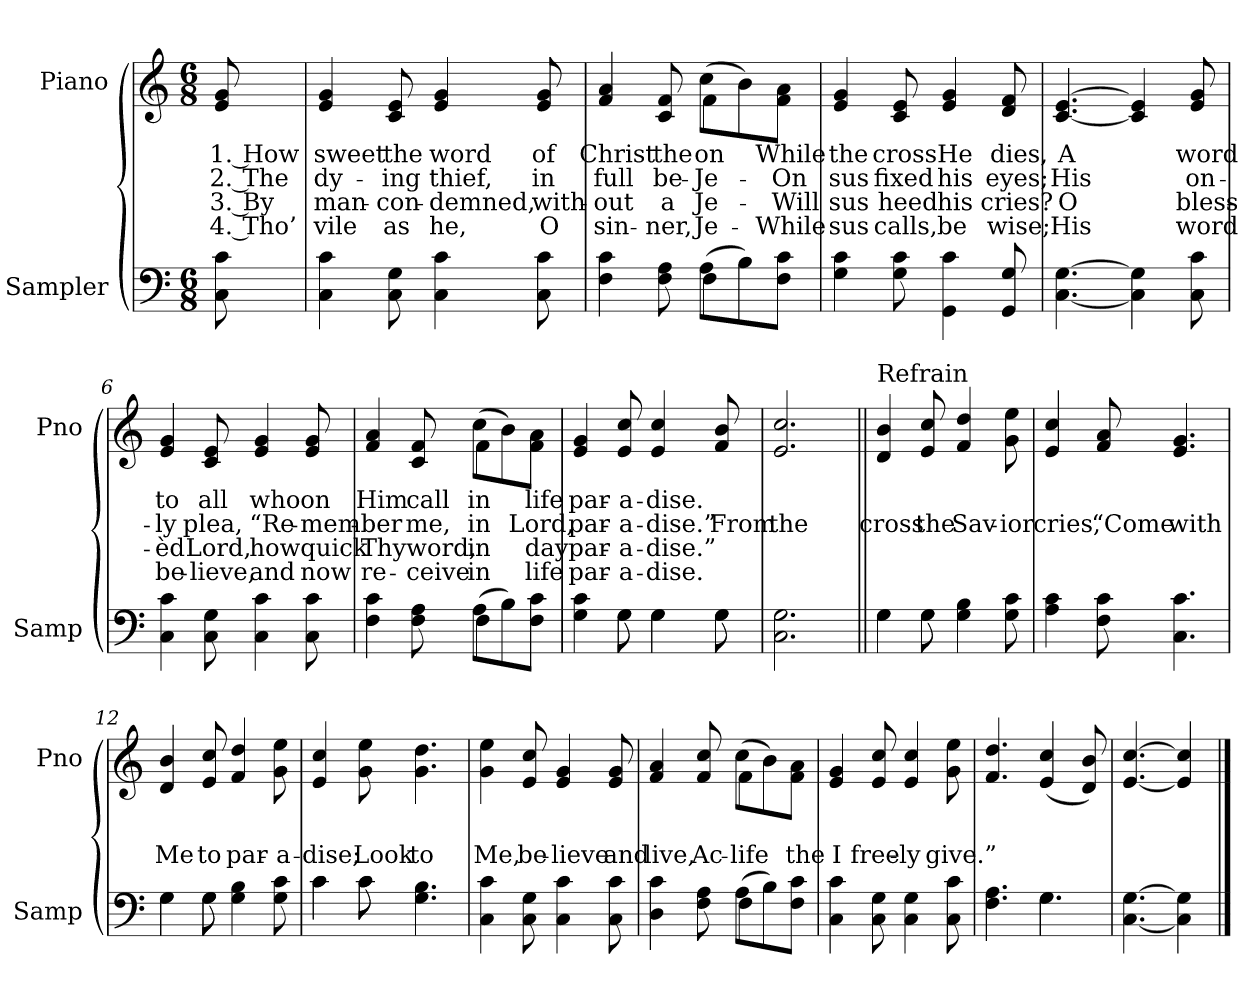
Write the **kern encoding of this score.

**kern	**kern	**text	**text	**text	**text
*part2	*part1	*part1	*part1	*part1	*part1
*staff2	*staff1	*staff1	*staff1	*staff1	*staff1
*I"Sampler	*I"Piano	*	*	*	*
*I'Samp	*I'Pno	*	*	*	*
*clefF4	*clefG2	*	*	*	*
*M6/8	*M6/8	*	*	*	*
=1	=1	=1	=1	=1	=1
8C 8c	8e 8g	1. How	2. The	3. By	4. Tho’
=2	=2	=2	=2	=2	=2
4C 4c	4e 4g	sweet	dy-	man-	vile
8C 8G	8c 8e	the	-ing	-con-	as
4C 4c	4e 4g	word	thief,	-demned,	he,
8C 8c	8e 8g	of	in	with-	O
=3	=3	=3	=3	=3	=3
*^	*^	*	*	*	*
4F 4c	4.ryy	4f 4a	4.ryy	Christ	full	-out	sin-
8F 8A	.	8c 8f	.	the	be-	a	-ner,
(8A\L	4F	(8cc\L	4f	on	Je-	Je-	Je-
8B\)	.	8b\)	.	.	.	.	.
8F\ 8c\J	8ryy	8f\ 8a\J	8ryy	While	On	Will	While
*v	*v	*	*	*	*	*	*
*	*v	*v	*	*	*	*
=4	=4	=4	=4	=4	=4
4G 4c	4e 4g	the	-sus	-sus	-sus
8G 8c	8c 8e	cross	fixed	heed	calls,
4GG 4c	4e 4g	He	his	his	be
8GG 8G	8d 8f	dies,	eyes;	cries?	wise;
=5	=5	=5	=5	=5	=5
[4.C [4.G	[4.c [4.e	A	His	O	His
4C] 4G]	4c] 4e]	.	.	.	.
8C 8c	8e 8g	word	on-	bless-	word
=6	=6	=6	=6	=6	=6
4C 4c	4e 4g	to	-ly	-èd	be-
8C 8G	8c 8e	all	plea,	Lord,	-lieve,
4C 4c	4e 4g	who	“Re-	how	and
8C 8c	8e 8g	on	-mem-	quick	now
=7	=7	=7	=7	=7	=7
*^	*^	*	*	*	*
4F 4c	4.ryy	4f 4a	4.ryy	Him	-ber	Thy	re-
8F 8A	.	8c 8f	.	call	me,	word,	-ceive
(8A\L	4F	(8cc\L	4f	in	in	in	in
8B\)	.	8b\)	.	.	.	.	.
8F\ 8c\J	8ryy	8f\ 8a\J	8ryy	life	Lord,	-day	life
*	*	*v	*v	*	*	*	*
=8	=8	=8	=8	=8	=8	=8
4G 4c	4ryy	4e 4g	par-	par-	par-	par-
8G\	8G	8e 8cc	-a-	-a-	-a-	-a-
4G\	4G	4e 4cc	-dise.	-dise.”	-dise.”	-dise.
8G\	8G	8f 8b	.	From	.	.
*v	*v	*	*	*	*	*
=9	=9	=9	=9	=9	=9
2.C 2.G	2.e 2.cc	.	the	.	.
=10||	=10||	=10||	=10||	=10||	=10||
*^	*	*	*	*	*
!	!	!LO:TX:t=Refrain	!	!	!	!
4G\	4G	4d 4b	.	cross	.	.
8G\	8G	8e 8cc	.	the	.	.
4G 4B	4.ryy	4f 4dd	.	Sav-	.	.
8G 8c	.	8g 8ee	.	-ior	.	.
*v	*v	*	*	*	*	*
=11	=11	=11	=11	=11	=11
4A 4c	4e 4cc	.	cries,	.	.
8F 8c	8f 8a	.	“Come	.	.
4.C 4.c	4.e 4.g	.	with	.	.
=12	=12	=12	=12	=12	=12
*^	*	*	*	*	*
4G\	4G	4d 4b	.	Me	.	.
8G\	8G	8e 8cc	.	to	.	.
4G 4B	4.ryy	4f 4dd	.	par-	.	.
8G 8c	.	8g 8ee	.	-a-	.	.
=13	=13	=13	=13	=13	=13	=13
4c\	4c	4e 4cc	.	-dise;	.	.
8c\	8c	8g 8ee	.	Look	.	.
4.G 4.B	4.ryy	4.g 4.dd	.	to	.	.
*v	*v	*	*	*	*	*
=14	=14	=14	=14	=14	=14
4C 4c	4g 4ee	.	Me,	.	.
8C 8G	8e 8cc	.	be-	.	.
4C 4c	4e 4g	.	-lieve	.	.
8C 8c	8e 8g	.	and	.	.
=15	=15	=15	=15	=15	=15
*^	*^	*	*	*	*
4D 4c	4.ryy	4f 4a	4.ryy	.	live,	.	.
8F 8A	.	8f 8cc	.	.	Ac-	.	.
(8A\L	4F	(8cc\L	4f	.	life	.	.
8B\)	.	8b\)	.	.	.	.	.
8F\ 8c\J	8ryy	8f\ 8a\J	8ryy	.	the	.	.
*v	*v	*	*	*	*	*	*
*	*v	*v	*	*	*	*
=16	=16	=16	=16	=16	=16
4C 4c	4e 4g	.	I	.	.
8C 8G	8e 8cc	.	free-	.	.
4C 4G	4e 4cc	.	-ly	.	.
8C 8c	8g 8ee	.	give.”	.	.
=17	=17	=17	=17	=17	=17
*^	*	*	*	*	*
4.F 4.A	4.ryy	4.f 4.dd	.	.	.	.
4.G\	4.G	(4e 4cc	.	.	.	.
.	.	8d 8b)	.	.	.	.
*v	*v	*	*	*	*	*
=18	=18	=18	=18	=18	=18
[4.C [4.G	[4.e [4.cc	.	.	.	.
4C] 4G]	4e] 4cc]	.	.	.	.
==	==	==	==	==	==
*-	*-	*-	*-	*-	*-
